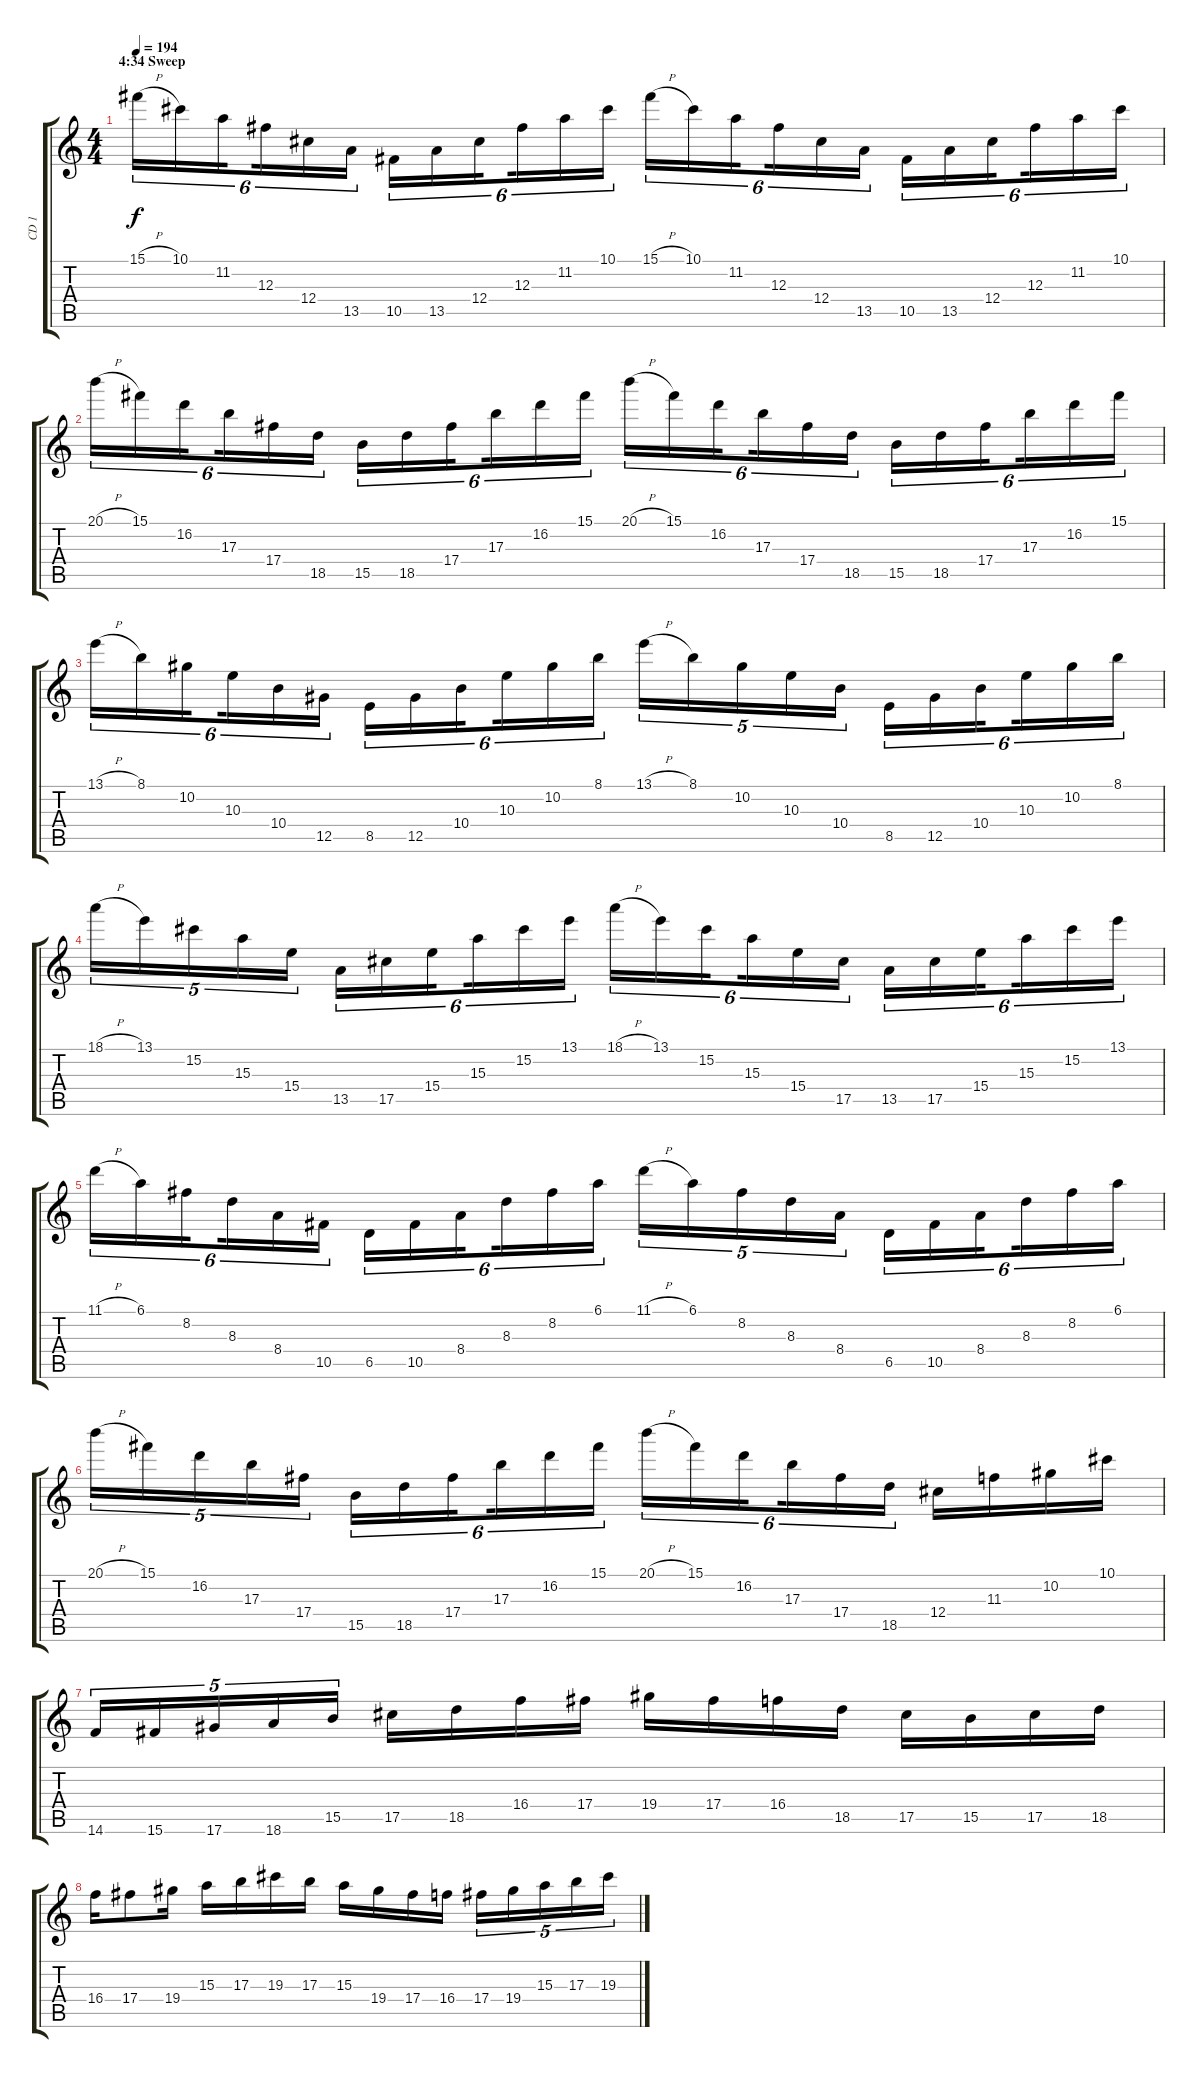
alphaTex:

\track ("CD 1" "CD 1") {instrument overdrivenguitar}
\staff {score tabs}
\tuning (Eb4 Bb3 Gb3 Db3 Ab2 Eb2) {hide}
\ts (4 4)
\section ("" "4:34 Sweep")
\tempo 194
\clef g2
\ks c
15.1{h}.16{tu (6 4) dy f} 10.1.16{tu (6 4)} 11.2.16{tu (6 4) beam splitsecondary} 12.3.16{tu (6 4)} 12.4.16{tu (6 4)} 13.5.16{tu (6 4)} 10.5.16{tu (6 4)} 13.5.16{tu (6 4)} 12.4.16{tu (6 4) beam splitsecondary} 12.3.16{tu (6 4)} 11.2.16{tu (6 4)} 10.1.16{tu (6 4)} 15.1{h}.16{tu (6 4)} 10.1.16{tu (6 4)} 11.2.16{tu (6 4) beam splitsecondary} 12.3.16{tu (6 4)} 12.4.16{tu (6 4)} 13.5.16{tu (6 4)} 10.5.16{tu (6 4)} 13.5.16{tu (6 4)} 12.4.16{tu (6 4) beam splitsecondary} 12.3.16{tu (6 4)} 11.2.16{tu (6 4)} 10.1.16{tu (6 4)} |
20.1{h}.16{tu (6 4)} 15.1.16{tu (6 4)} 16.2.16{tu (6 4) beam splitsecondary} 17.3.16{tu (6 4)} 17.4.16{tu (6 4)} 18.5.16{tu (6 4)} 15.5.16{tu (6 4)} 18.5.16{tu (6 4)} 17.4.16{tu (6 4) beam splitsecondary} 17.3.16{tu (6 4)} 16.2.16{tu (6 4)} 15.1.16{tu (6 4)} 20.1{h}.16{tu (6 4)} 15.1.16{tu (6 4)} 16.2.16{tu (6 4) beam splitsecondary} 17.3.16{tu (6 4)} 17.4.16{tu (6 4)} 18.5.16{tu (6 4)} 15.5.16{tu (6 4)} 18.5.16{tu (6 4)} 17.4.16{tu (6 4) beam splitsecondary} 17.3.16{tu (6 4)} 16.2.16{tu (6 4)} 15.1.16{tu (6 4)} |
13.1{h}.16{tu (6 4)} 8.1.16{tu (6 4)} 10.2.16{tu (6 4) beam splitsecondary} 10.3.16{tu (6 4)} 10.4.16{tu (6 4)} 12.5.16{tu (6 4)} 8.5.16{tu (6 4)} 12.5.16{tu (6 4)} 10.4.16{tu (6 4) beam splitsecondary} 10.3.16{tu (6 4)} 10.2.16{tu (6 4)} 8.1.16{tu (6 4)} 13.1{h}.16{tu (5 4)} 8.1.16{tu (5 4)} 10.2.16{tu (5 4)} 10.3.16{tu (5 4)} 10.4.16{tu (5 4)} 8.5.16{tu (6 4)} 12.5.16{tu (6 4)} 10.4.16{tu (6 4) beam splitsecondary} 10.3.16{tu (6 4)} 10.2.16{tu (6 4)} 8.1.16{tu (6 4)} |
18.1{h}.16{tu (5 4)} 13.1.16{tu (5 4)} 15.2.16{tu (5 4)} 15.3.16{tu (5 4)} 15.4.16{tu (5 4)} 13.5.16{tu (6 4)} 17.5.16{tu (6 4)} 15.4.16{tu (6 4) beam splitsecondary} 15.3.16{tu (6 4)} 15.2.16{tu (6 4)} 13.1.16{tu (6 4)} 18.1{h}.16{tu (6 4)} 13.1.16{tu (6 4)} 15.2.16{tu (6 4) beam splitsecondary} 15.3.16{tu (6 4)} 15.4.16{tu (6 4)} 17.5.16{tu (6 4)} 13.5.16{tu (6 4)} 17.5.16{tu (6 4)} 15.4.16{tu (6 4) beam splitsecondary} 15.3.16{tu (6 4)} 15.2.16{tu (6 4)} 13.1.16{tu (6 4)} |
11.1{h}.16{tu (6 4)} 6.1.16{tu (6 4)} 8.2.16{tu (6 4) beam splitsecondary} 8.3.16{tu (6 4)} 8.4.16{tu (6 4)} 10.5.16{tu (6 4)} 6.5.16{tu (6 4)} 10.5.16{tu (6 4)} 8.4.16{tu (6 4) beam splitsecondary} 8.3.16{tu (6 4)} 8.2.16{tu (6 4)} 6.1.16{tu (6 4)} 11.1{h}.16{tu (5 4)} 6.1.16{tu (5 4)} 8.2.16{tu (5 4)} 8.3.16{tu (5 4)} 8.4.16{tu (5 4)} 6.5.16{tu (6 4)} 10.5.16{tu (6 4)} 8.4.16{tu (6 4) beam splitsecondary} 8.3.16{tu (6 4)} 8.2.16{tu (6 4)} 6.1.16{tu (6 4)} |
20.1{h}.16{tu (5 4)} 15.1.16{tu (5 4)} 16.2.16{tu (5 4)} 17.3.16{tu (5 4)} 17.4.16{tu (5 4)} 15.5.16{tu (6 4)} 18.5.16{tu (6 4)} 17.4.16{tu (6 4) beam splitsecondary} 17.3.16{tu (6 4)} 16.2.16{tu (6 4)} 15.1.16{tu (6 4)} 20.1{h}.16{tu (6 4)} 15.1.16{tu (6 4)} 16.2.16{tu (6 4) beam splitsecondary} 17.3.16{tu (6 4)} 17.4.16{tu (6 4)} 18.5.16{tu (6 4)} 12.4.16 11.3.16 10.2.16 10.1.16 |
14.6.16{tu (5 4)} 15.6.16{tu (5 4)} 17.6.16{tu (5 4)} 18.6.16{tu (5 4)} 15.5.16{tu (5 4)} 17.5.16 18.5.16 16.4.16 17.4.16 19.4.16 17.4.16 16.4.16 18.5.16 17.5.16 15.5.16 17.5.16 18.5.16 |
16.4.16 17.4.8 19.4.16 15.3.16 17.3.16 19.3.16 17.3.16 15.3.16 19.4.16 17.4.16 16.4.16 17.4.16{tu (5 4)} 19.4.16{tu (5 4)} 15.3.16{tu (5 4)} 17.3.16{tu (5 4)} 19.3.16{tu (5 4)}
